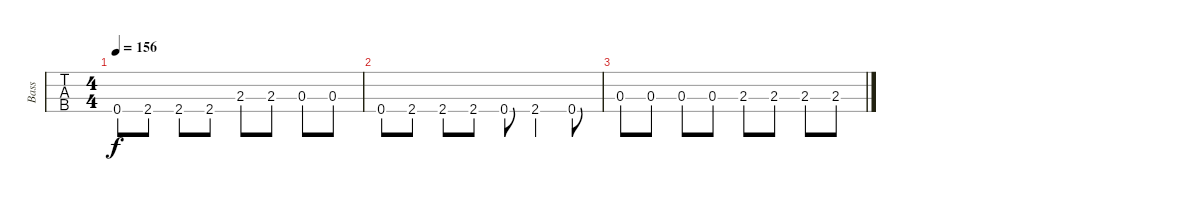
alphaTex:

\track ("Bass" "Bass") {instrument electricbassfinger}
\staff {tabs}
\tuning (Gb2 Db2 Ab1 Eb1) {hide}
\ts (4 4)
\tempo 156
\clef f4
\ks c
0.4.8{dy f} 2.4.8 2.4.8 2.4.8 2.3.8 2.3.8 0.3.8 0.3.8 |
0.4.8 2.4.8 2.4.8 2.4.8 0.4.8 2.4.4 0.4.8 |
0.3.8 0.3.8 0.3.8 0.3.8 2.3.8 2.3.8 2.3.8 2.3.8
